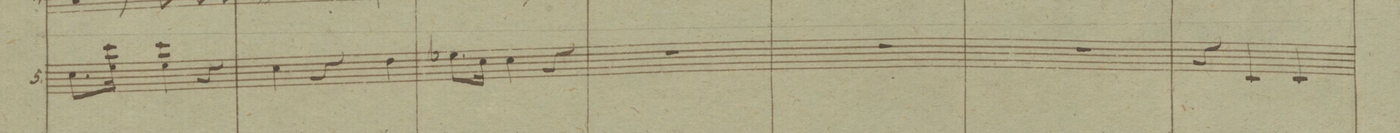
**kern	**dynam
*I"5.	*
*clefG2	*
*k[b-]	*
*M3/4	*
8.cc\L	.
16ee\Jk 16ccc	.
4ee\ 4ccc	.
4r	.
=51	=51
4cc\	.
4r	.
4dd\	.
=52	=52
8.ee-X\L	.
16cc\Jk	.
4cc\	.
4r	.
=53	=53
2.r	.
=54	=54
2.r	.
=55	=55
2.r	.
=56	=56
4r	.
4c/	.
4c/	.
=57	=57
*-	*-
